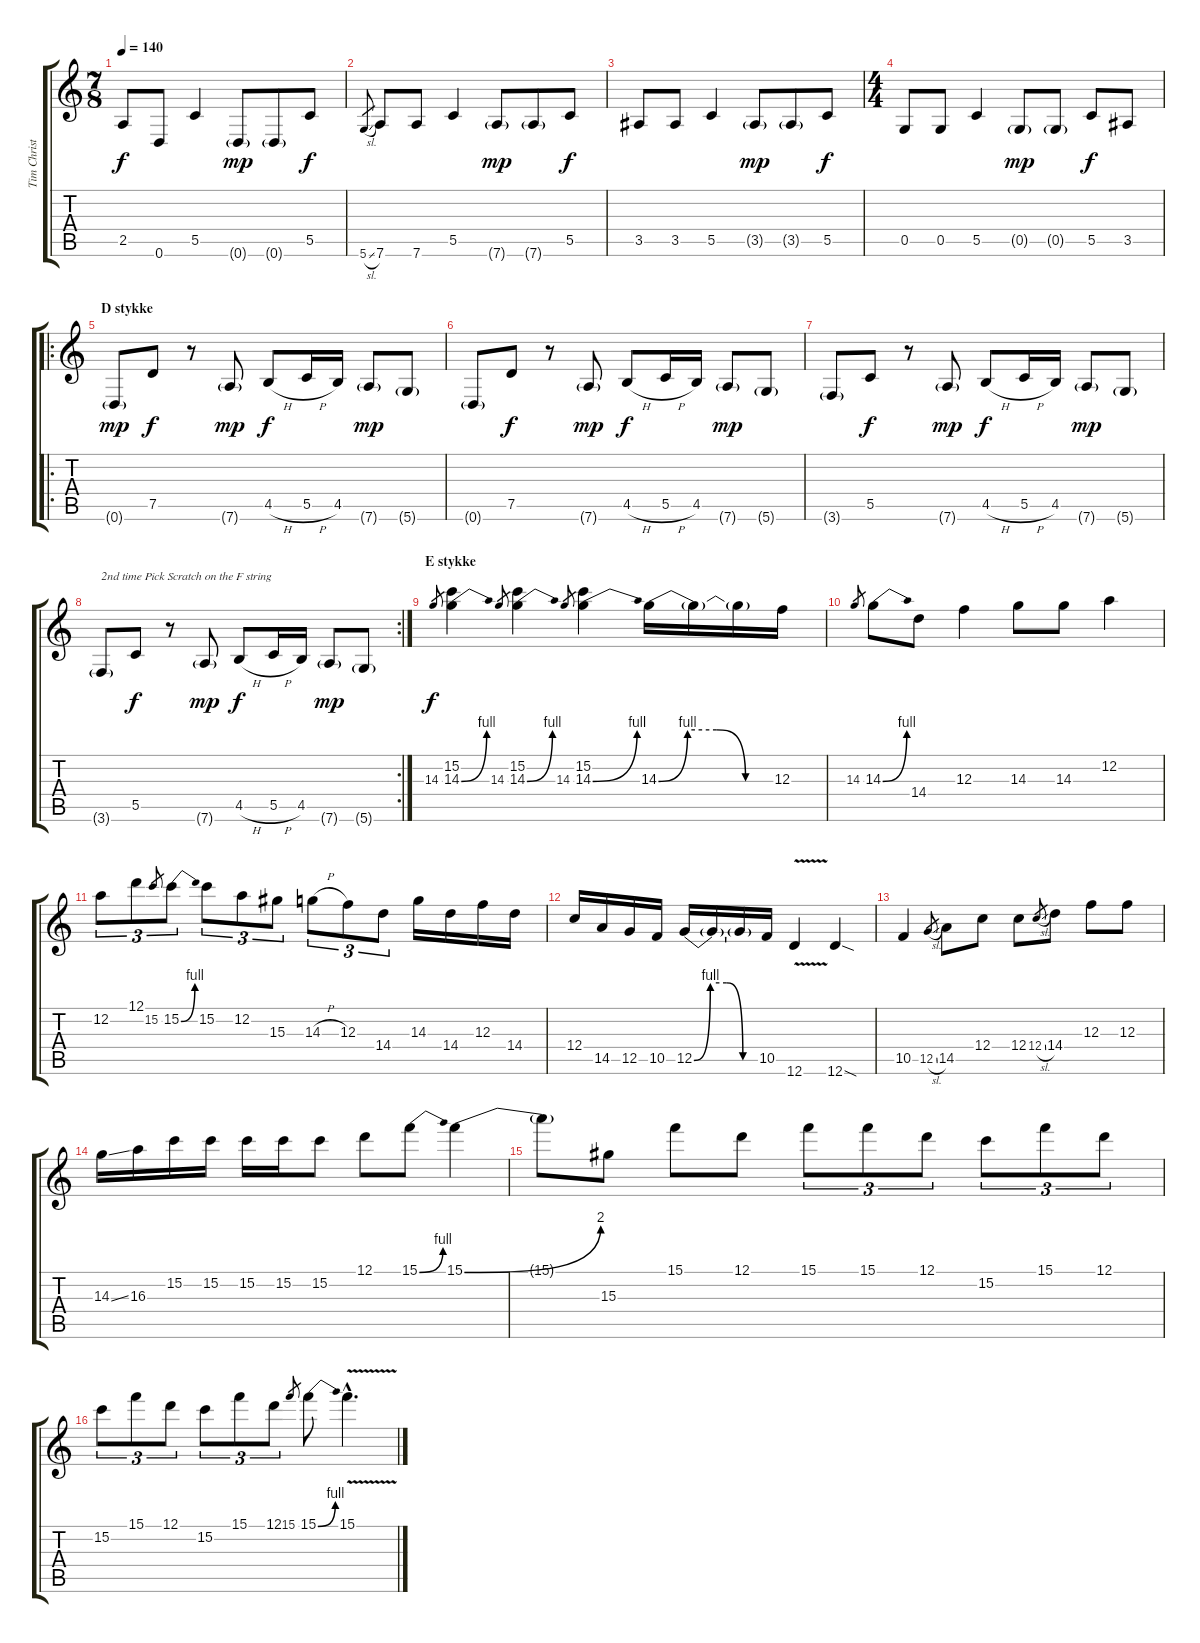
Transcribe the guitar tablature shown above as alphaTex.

\track ("Tim Christensen (Guitar 2)" "Tim Christ") {instrument distortionguitar}
\staff {score tabs}
\tuning (D4 A3 F3 C3 G2 D2) {hide}
\ts (7 8)
\tempo 140
\clef g2
\ks c
2.5.8{dy f} 0.6.8 5.5.4 0.6{g}.8{dy mp} 0.6{g}.8 5.5.8{dy f} |
5.6{sl}.8{gr} 7.6.8 7.6.8 5.5.4 7.6{g}.8{dy mp} 7.6{g}.8 5.5.8{dy f} |
3.5.8 3.5.8 5.5.4 3.5{g}.8{dy mp} 3.5{g}.8 5.5.8{dy f} |
\ts (4 4)
0.5.8 0.5.8 5.5.4 0.5{g}.8{dy mp} 0.5{g}.8 5.5.8{dy f} 3.5.8 |
\ro
\section ("" "D stykke")
0.6{g}.8{dy mp} 7.5.8{dy f} r.8 7.6{g}.8{dy mp} 4.5{h}.8{dy f} 5.5{h}.16 4.5.16 7.6{g}.8{dy mp} 5.6{g}.8 |
0.6{g}.8 7.5.8{dy f} r.8 7.6{g}.8{dy mp} 4.5{h}.8{dy f} 5.5{h}.16 4.5.16 7.6{g}.8{dy mp} 5.6{g}.8 |
3.6{g}.8 5.5.8{dy f} r.8 7.6{g}.8{dy mp} 4.5{h}.8{dy f} 5.5{h}.16 4.5.16 7.6{g}.8{dy mp} 5.6{g}.8 |
\rc 2
3.6{g}.8{txt "2nd time Pick Scratch on the F string"} 5.5.8{dy f} r.8 7.6{g}.8{dy mp} 4.5{h}.8{dy f} 5.5{h}.16 4.5.16 7.6{g}.8{dy mp} 5.6{g}.8 |
\section ("" "E stykke")
14.3.8{gr dy f} (15.2 14.3{be (bend 0 0 60 4)}).4{volume 16 balance 8} 14.3.8{gr} (15.2 14.3{be (bend 0 0 60 4)}).4 14.3.8{gr} (15.2 14.3{be (bend 0 0 60 4)}).4 14.3{be (custom 0 0 15 4 30 4 45 0 60 0)}.16 14.3{t}.16 14.3{t}.16 12.3.16 |
14.3.8{gr} 14.3{be (bend 0 0 60 4)}.8 14.4.8 12.3.4 14.3.8 14.3.8 12.2.4 |
12.2.8{tu (3 2)} 12.1.8{tu (3 2)} 15.2.8{gr} 15.2{be (bend 0 0 60 4)}.8{tu (3 2)} 15.2.8{tu (3 2)} 12.2.8{tu (3 2)} 15.3.8{tu (3 2)} 14.3{h}.8{tu (3 2)} 12.3.8{tu (3 2)} 14.4.8{tu (3 2)} 14.3.16 14.4.16 12.3.16 14.4.16 |
12.4.16 14.5.16 12.5.16 10.5.16 12.5{be (custom 0 0 15 4 30 4 45 0 60 0)}.16 12.5{t}.16 12.5{t}.16 10.5.16 12.6{v}.4 12.6{sod}.4 |
10.5.4 12.5{sl}.8{gr} 14.5.8 12.4.8 12.4.8 12.4{sl}.8{gr} 14.4.8 12.3.8 12.3.8 |
14.3{ss}.16 16.3.16 15.2.16 15.2.16 15.2.16 15.2.16 15.2.8 12.1.8 15.1{be (bend 0 0 60 4)}.8 15.1{be (bend 0 0 60 8)}.4 |
15.1{t}.8 15.3.8 15.1.8 12.1.8 15.1.8{tu (3 2)} 15.1.8{tu (3 2)} 12.1.8{tu (3 2)} 15.2.8{tu (3 2)} 15.1.8{tu (3 2)} 12.1.8{tu (3 2)} |
15.2.8{tu (3 2)} 15.1.8{tu (3 2)} 12.1.8{tu (3 2)} 15.2.8{tu (3 2)} 15.1.8{tu (3 2)} 12.1.8{tu (3 2)} 15.1.8{gr} 15.1{be (bend 0 0 60 4)}.8 15.1{v hac}.4{d}
